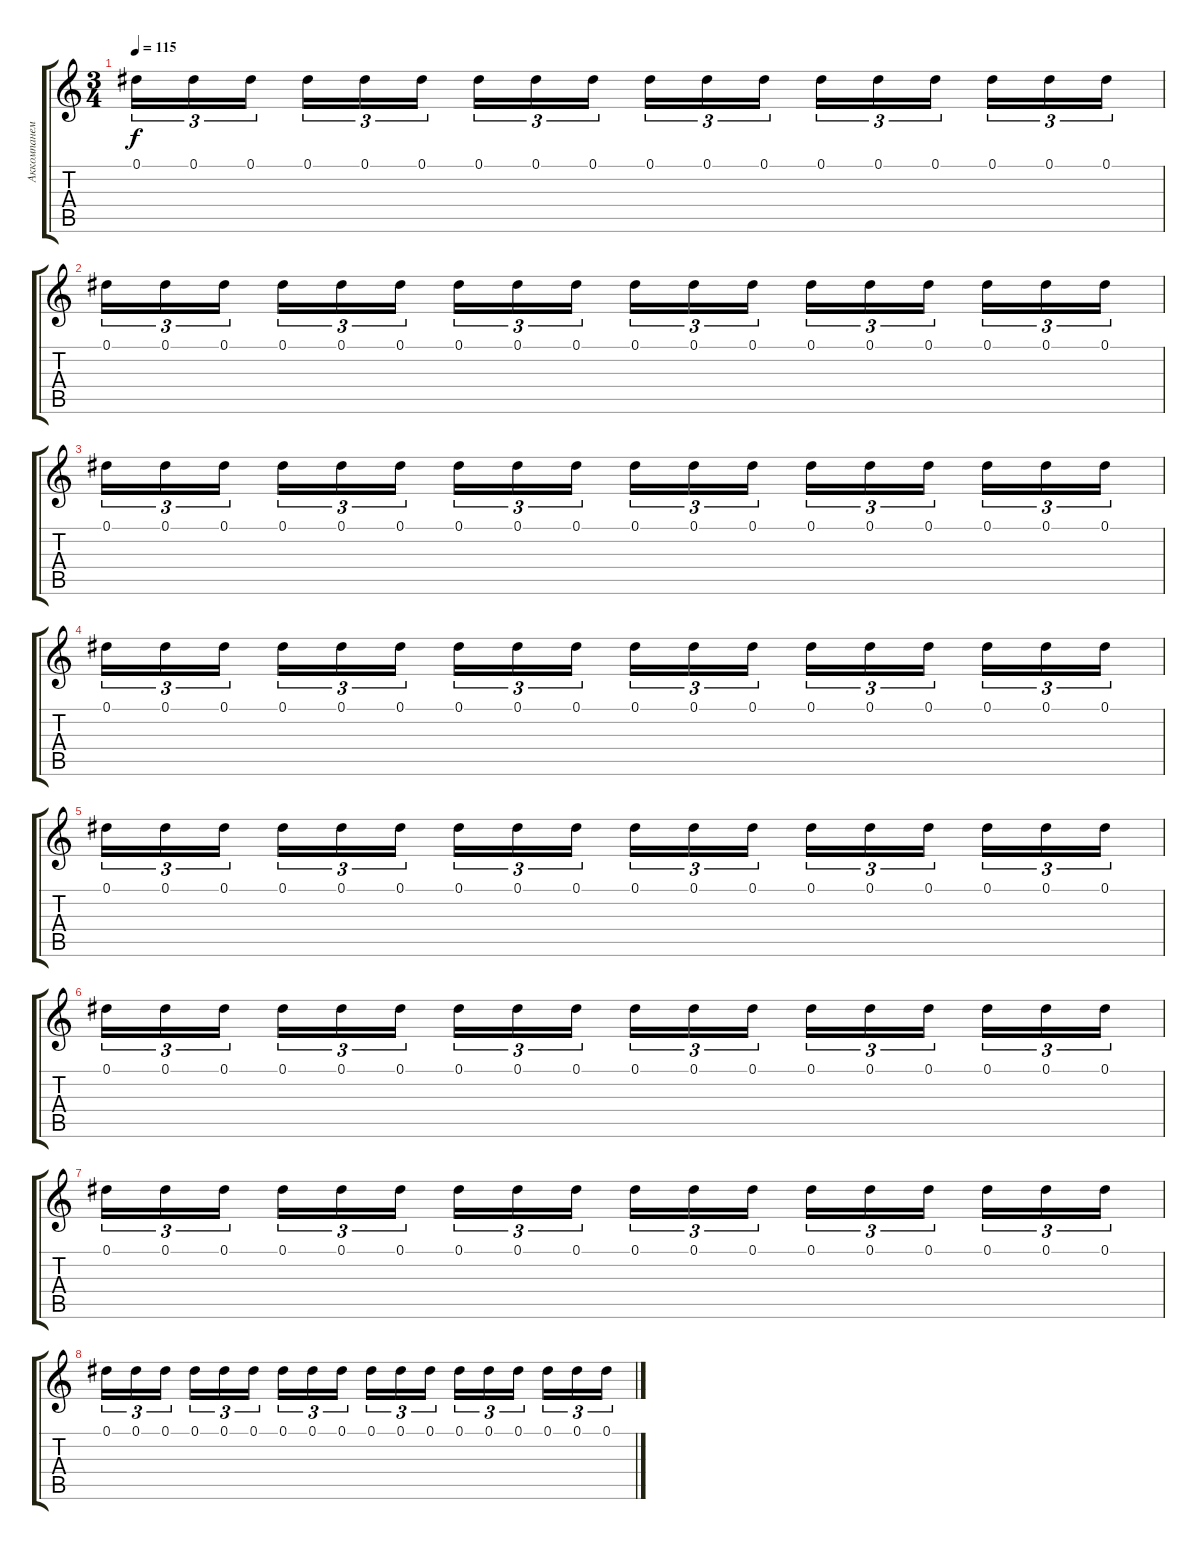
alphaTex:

\track ("Аккомпанемент соло гитаре" "Аккомпанем") {instrument electricguitarclean}
\staff {score tabs}
\tuning (Eb4 Bb3 Gb3 Db3 Ab2 Eb2) {hide}
\ts (3 4)
\tempo 115
\clef g2
\ks c
0.1.16{tu (3 2) dy f} 0.1.16{tu (3 2)} 0.1.16{tu (3 2) beam splitsecondary} 0.1.16{tu (3 2)} 0.1.16{tu (3 2)} 0.1.16{tu (3 2)} 0.1.16{tu (3 2)} 0.1.16{tu (3 2)} 0.1.16{tu (3 2) beam splitsecondary} 0.1.16{tu (3 2)} 0.1.16{tu (3 2)} 0.1.16{tu (3 2)} 0.1.16{tu (3 2)} 0.1.16{tu (3 2)} 0.1.16{tu (3 2) beam splitsecondary} 0.1.16{tu (3 2)} 0.1.16{tu (3 2)} 0.1.16{tu (3 2)} |
0.1.16{tu (3 2)} 0.1.16{tu (3 2)} 0.1.16{tu (3 2) beam splitsecondary} 0.1.16{tu (3 2)} 0.1.16{tu (3 2)} 0.1.16{tu (3 2)} 0.1.16{tu (3 2)} 0.1.16{tu (3 2)} 0.1.16{tu (3 2) beam splitsecondary} 0.1.16{tu (3 2)} 0.1.16{tu (3 2)} 0.1.16{tu (3 2)} 0.1.16{tu (3 2)} 0.1.16{tu (3 2)} 0.1.16{tu (3 2) beam splitsecondary} 0.1.16{tu (3 2)} 0.1.16{tu (3 2)} 0.1.16{tu (3 2)} |
0.1.16{tu (3 2)} 0.1.16{tu (3 2)} 0.1.16{tu (3 2) beam splitsecondary} 0.1.16{tu (3 2)} 0.1.16{tu (3 2)} 0.1.16{tu (3 2)} 0.1.16{tu (3 2)} 0.1.16{tu (3 2)} 0.1.16{tu (3 2) beam splitsecondary} 0.1.16{tu (3 2)} 0.1.16{tu (3 2)} 0.1.16{tu (3 2)} 0.1.16{tu (3 2)} 0.1.16{tu (3 2)} 0.1.16{tu (3 2) beam splitsecondary} 0.1.16{tu (3 2)} 0.1.16{tu (3 2)} 0.1.16{tu (3 2)} |
0.1.16{tu (3 2)} 0.1.16{tu (3 2)} 0.1.16{tu (3 2) beam splitsecondary} 0.1.16{tu (3 2)} 0.1.16{tu (3 2)} 0.1.16{tu (3 2)} 0.1.16{tu (3 2)} 0.1.16{tu (3 2)} 0.1.16{tu (3 2) beam splitsecondary} 0.1.16{tu (3 2)} 0.1.16{tu (3 2)} 0.1.16{tu (3 2)} 0.1.16{tu (3 2)} 0.1.16{tu (3 2)} 0.1.16{tu (3 2) beam splitsecondary} 0.1.16{tu (3 2)} 0.1.16{tu (3 2)} 0.1.16{tu (3 2)} |
0.1.16{tu (3 2)} 0.1.16{tu (3 2)} 0.1.16{tu (3 2) beam splitsecondary} 0.1.16{tu (3 2)} 0.1.16{tu (3 2)} 0.1.16{tu (3 2)} 0.1.16{tu (3 2)} 0.1.16{tu (3 2)} 0.1.16{tu (3 2) beam splitsecondary} 0.1.16{tu (3 2)} 0.1.16{tu (3 2)} 0.1.16{tu (3 2)} 0.1.16{tu (3 2)} 0.1.16{tu (3 2)} 0.1.16{tu (3 2) beam splitsecondary} 0.1.16{tu (3 2)} 0.1.16{tu (3 2)} 0.1.16{tu (3 2)} |
0.1.16{tu (3 2)} 0.1.16{tu (3 2)} 0.1.16{tu (3 2) beam splitsecondary} 0.1.16{tu (3 2)} 0.1.16{tu (3 2)} 0.1.16{tu (3 2)} 0.1.16{tu (3 2)} 0.1.16{tu (3 2)} 0.1.16{tu (3 2) beam splitsecondary} 0.1.16{tu (3 2)} 0.1.16{tu (3 2)} 0.1.16{tu (3 2)} 0.1.16{tu (3 2)} 0.1.16{tu (3 2)} 0.1.16{tu (3 2) beam splitsecondary} 0.1.16{tu (3 2)} 0.1.16{tu (3 2)} 0.1.16{tu (3 2)} |
0.1.16{tu (3 2)} 0.1.16{tu (3 2)} 0.1.16{tu (3 2) beam splitsecondary} 0.1.16{tu (3 2)} 0.1.16{tu (3 2)} 0.1.16{tu (3 2)} 0.1.16{tu (3 2)} 0.1.16{tu (3 2)} 0.1.16{tu (3 2) beam splitsecondary} 0.1.16{tu (3 2)} 0.1.16{tu (3 2)} 0.1.16{tu (3 2)} 0.1.16{tu (3 2)} 0.1.16{tu (3 2)} 0.1.16{tu (3 2) beam splitsecondary} 0.1.16{tu (3 2)} 0.1.16{tu (3 2)} 0.1.16{tu (3 2)} |
0.1.16{tu (3 2)} 0.1.16{tu (3 2)} 0.1.16{tu (3 2) beam splitsecondary} 0.1.16{tu (3 2)} 0.1.16{tu (3 2)} 0.1.16{tu (3 2)} 0.1.16{tu (3 2)} 0.1.16{tu (3 2)} 0.1.16{tu (3 2) beam splitsecondary} 0.1.16{tu (3 2)} 0.1.16{tu (3 2)} 0.1.16{tu (3 2)} 0.1.16{tu (3 2)} 0.1.16{tu (3 2)} 0.1.16{tu (3 2) beam splitsecondary} 0.1.16{tu (3 2)} 0.1.16{tu (3 2)} 0.1.16{tu (3 2)}
